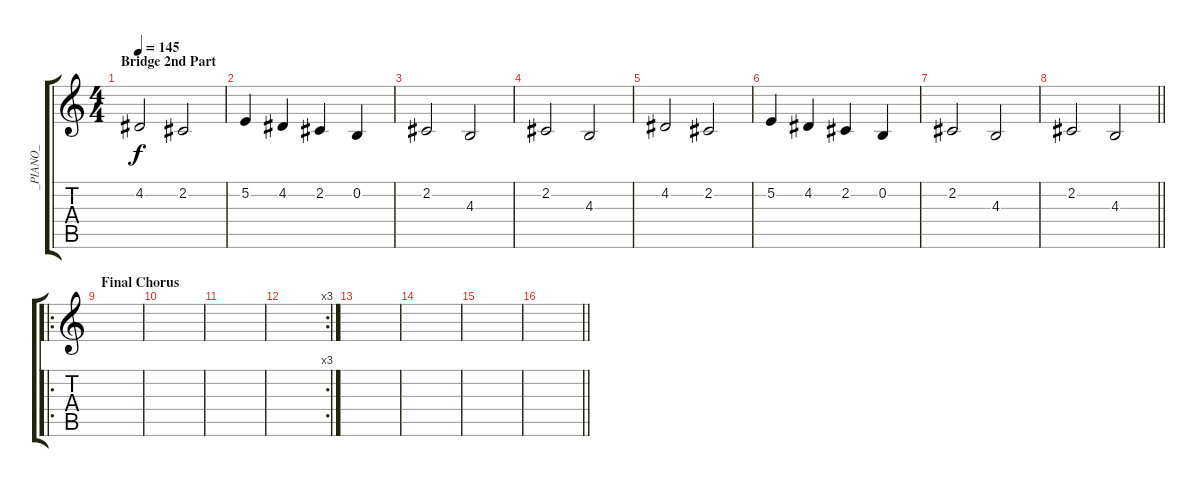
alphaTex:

\track ("_PIANO_" "_PIANO_") {instrument acousticgrandpiano}
\staff {score tabs}
\tuning (E4 B3 G3 D3 A2 E2) {hide}
\ts (4 4)
\section ("" "Bridge 2nd Part")
\tempo 145
\clef g2
\ks c
4.2.2{dy f} 2.2.2 |
5.2.4 4.2.4 2.2.4 0.2.4 |
2.2.2 4.3.2 |
2.2.2 4.3.2 |
4.2.2 2.2.2 |
5.2.4 4.2.4 2.2.4 0.2.4 |
2.2.2 4.3.2 |
\barLineRight lightlight
2.2.2 4.3.2 |
\ro
\section ("" "Final Chorus")
|
|
|
\rc 3
|
|
|
|
\barLineRight lightlight
